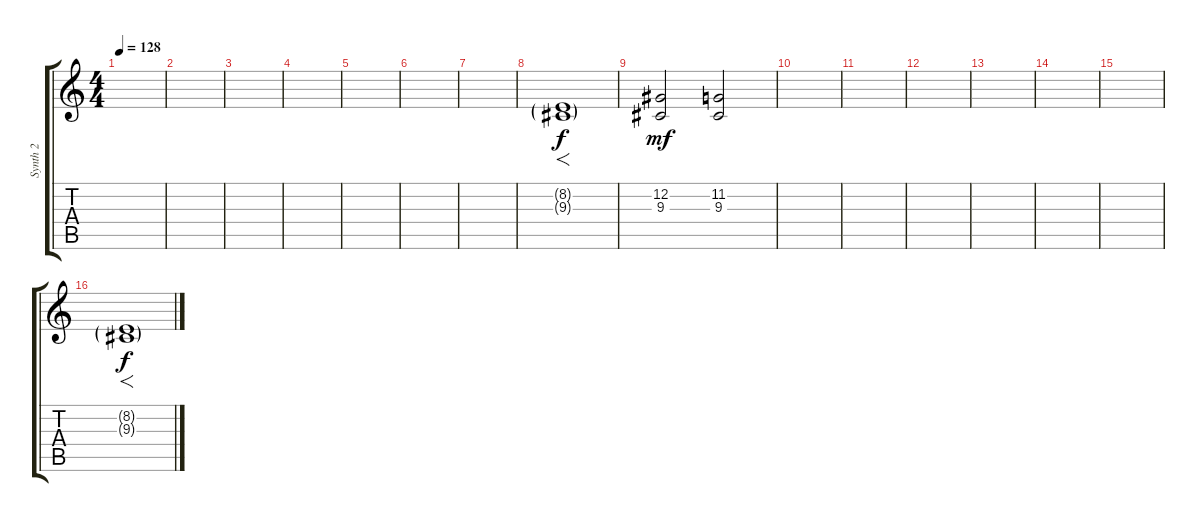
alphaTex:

\track ("Synth 2" "Synth 2") {instrument stringensemble1}
\staff {score tabs}
\tuning (Db4 Ab3 E3 B2 Gb2 Db2) {hide}
\ts (4 4)
\tempo 128
\clef g2
\ks c
|
|
|
|
|
|
|
(8.2{g} 9.3{g}).1{f} |
(12.2 9.3).2{dy mf} (11.2 9.3).2 |
|
|
|
|
|
|
(8.2{g} 9.3{g}).1{f dy f}
